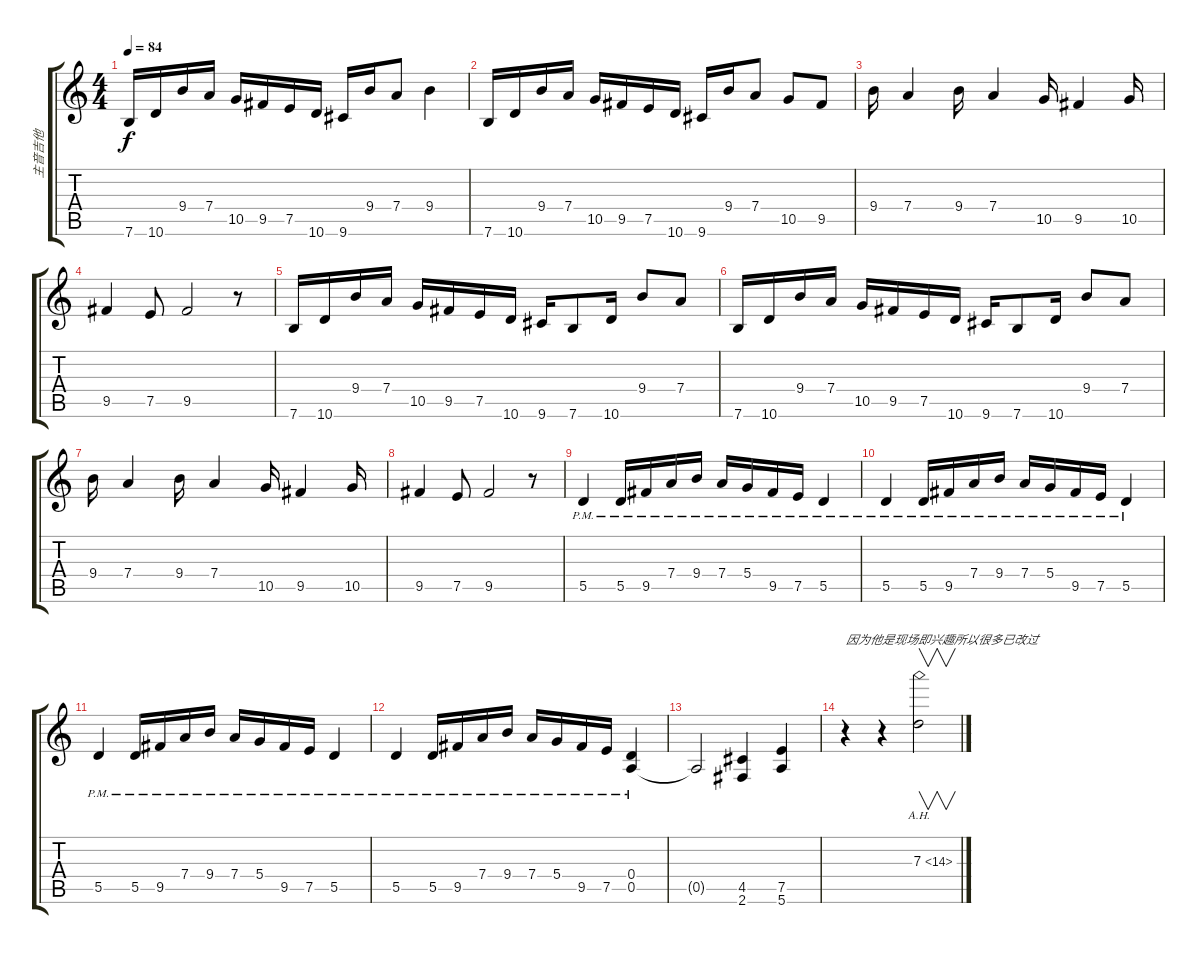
\track ("主音吉他" "主音吉他") {instrument distortionguitar}
\staff {score tabs}
\tuning (E4 B3 G3 D3 A2 E2) {hide}
\ts (4 4)
\tempo 84
\clef g2
\ks c
7.6.16{dy f instrument distortionguitar} 10.6.16 9.4.16 7.4.16 10.5.16 9.5.16 7.5.16 10.6.16 9.6.16 9.4.16 7.4.8 9.4.4 |
7.6.16 10.6.16 9.4.16 7.4.16 10.5.16 9.5.16 7.5.16 10.6.16 9.6.16 9.4.16 7.4.8 10.5.8 9.5.8 |
9.4.16 7.4.4 9.4.16 7.4.4 10.5.16 9.5.4 10.5.16 |
9.5.4 7.5.8 9.5.2 r.8 |
7.6.16 10.6.16 9.4.16 7.4.16 10.5.16 9.5.16 7.5.16 10.6.16 9.6.16 7.6.8 10.6.16 9.4.8 7.4.8 |
7.6.16 10.6.16 9.4.16 7.4.16 10.5.16 9.5.16 7.5.16 10.6.16 9.6.16 7.6.8 10.6.16 9.4.8 7.4.8 |
9.4.16 7.4.4 9.4.16 7.4.4 10.5.16 9.5.4 10.5.16 |
9.5.4 7.5.8 9.5.2 r.8 |
5.5{pm}.4 5.5{pm}.16 9.5{pm}.16 7.4{pm}.16 9.4{pm}.16 7.4{pm}.16 5.4{pm}.16 9.5{pm}.16 7.5{pm}.16 5.5{pm}.4 |
5.5{pm}.4 5.5{pm}.16 9.5{pm}.16 7.4{pm}.16 9.4{pm}.16 7.4{pm}.16 5.4{pm}.16 9.5{pm}.16 7.5{pm}.16 5.5{pm}.4 |
5.5{pm}.4 5.5{pm}.16 9.5{pm}.16 7.4{pm}.16 9.4{pm}.16 7.4{pm}.16 5.4{pm}.16 9.5{pm}.16 7.5{pm}.16 5.5{pm}.4 |
5.5{pm}.4 5.5{pm}.16 9.5{pm}.16 7.4{pm}.16 9.4{pm}.16 7.4{pm}.16 5.4{pm}.16 9.5{pm}.16 7.5{pm}.16 (0.4 0.5{pm}).4 |
0.5{t}.2 (4.5 2.6).4 (7.5 5.6).4 |
r.4{txt "因为他是现场即兴趣所以很多已改过"} r.4 7.3{ah 7}.2{v}
